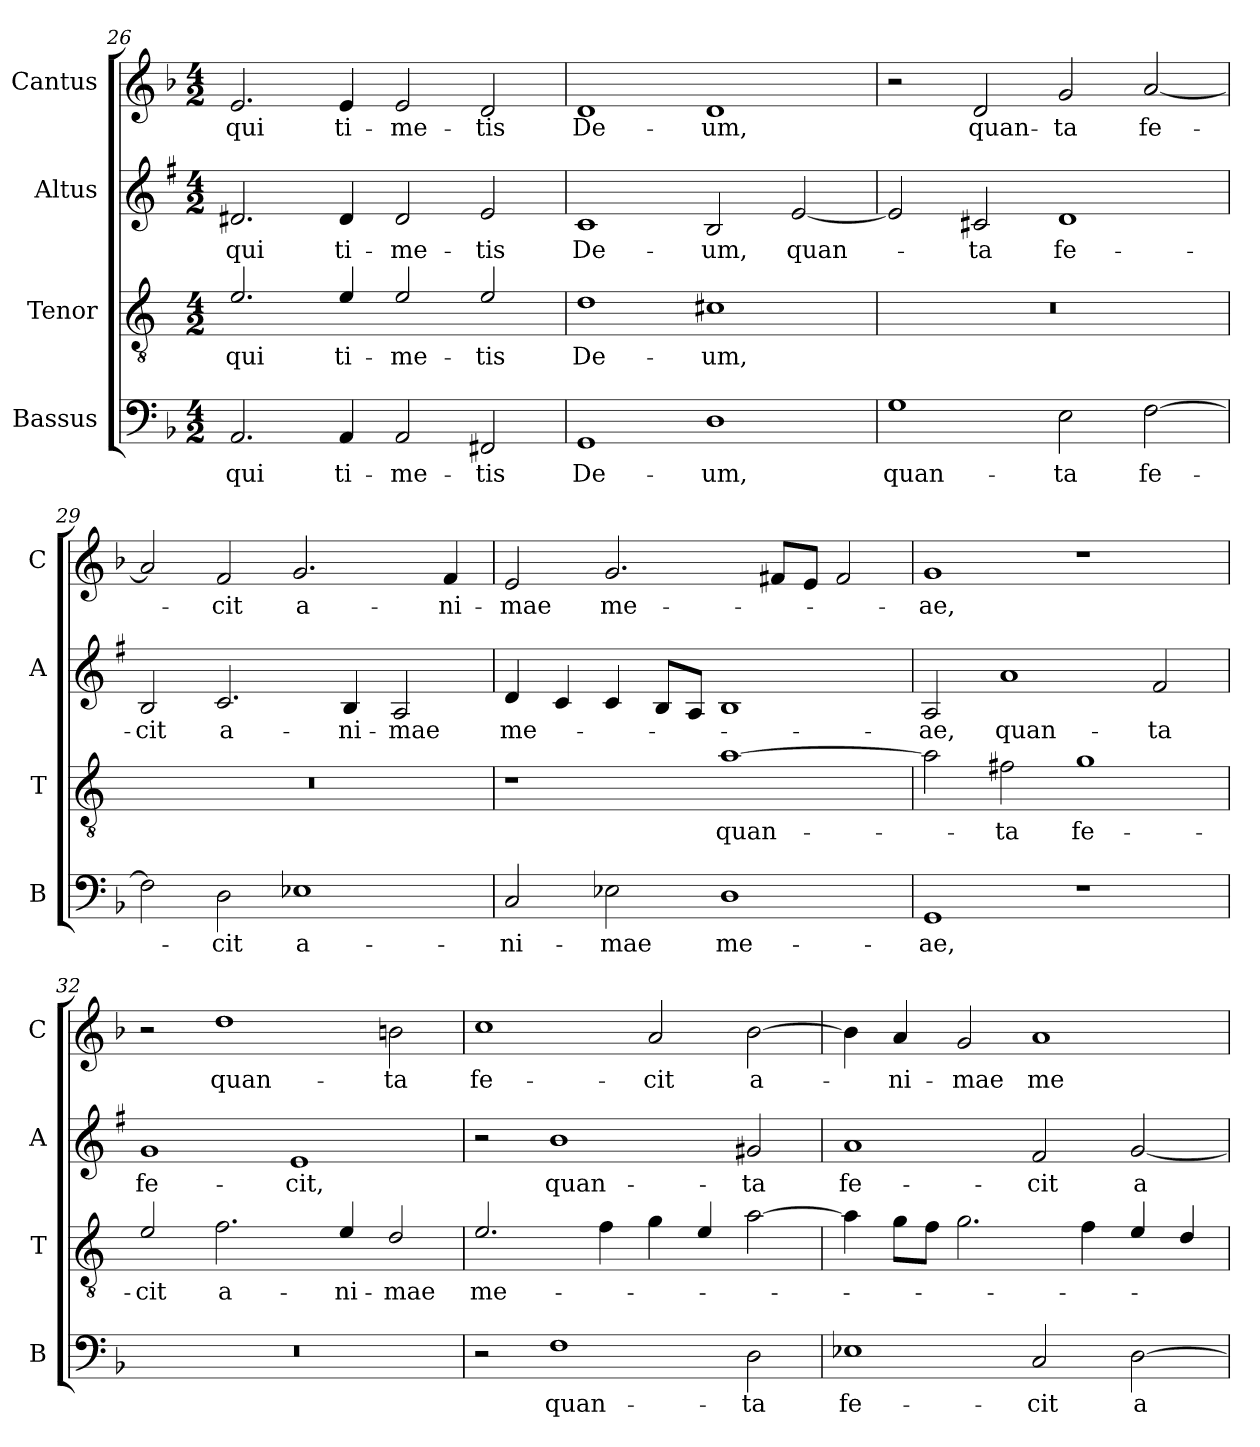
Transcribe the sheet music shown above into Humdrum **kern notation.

**kern	**text	**kern	**text	**kern	**text	**kern	**text
*part4	*part4	*part3	*part3	*part2	*part2	*part1	*part1
*staff4	*staff4	*staff3	*staff3	*staff2	*staff2	*staff1	*staff1
*I"Bassus	*	*I"Tenor	*	*I"Altus	*	*I"Cantus	*
*I'B	*	*I'T	*	*I'A	*	*I'C	*
*clefF4	*	*clefGv2	*	*clefG2	*	*clefG2	*
*	*	*ITrd4c7	*	*ITrd1c2	*	*	*
*k[b-]	*	*k[b-]	*	*k[b-]	*	*k[b-]	*
*F:	*	*F:	*	*F:	*	*F:	*
*M4/2	*	*M4/2	*	*M4/2	*	*M4/2	*
=26	=26	=26	=26	=26	=26	=26	=26
!	!LO:LY:b	!	!LO:LY:b	!	!LO:LY:b	!	!LO:LY:b
2.AA/	qui	2.A/	qui	2.c#X/	qui	2.e/	qui
!	!LO:LY:b	!	!LO:LY:b	!	!LO:LY:b	!	!LO:LY:b
4AA/	ti-	4A/	ti-	4c#/	ti-	4e/	ti-
!	!LO:LY:b	!	!LO:LY:b	!	!LO:LY:b	!	!LO:LY:b
2AA/	-me-	2A/	-me-	2c#/	-me-	2e/	-me-
!	!LO:LY:b	!	!LO:LY:b	!	!LO:LY:b	!	!LO:LY:b
2FF#X/	-tis	2A/	-tis	2d/	-tis	2d/	-tis
=27	=27	=27	=27	=27	=27	=27	=27
!	!LO:LY:b	!	!LO:LY:b	!	!LO:LY:b	!	!LO:LY:b
1GG	De-	1G	De-	1B-	De-	1d	De-
!	!LO:LY:b	!	!LO:LY:b	!	!LO:LY:b	!	!LO:LY:b
1D	-um,	1F#X	-um,	2A/	-um,	1d	-um,
!	!	!	!	!	!LO:LY:b	!	!
.	.	.	.	[2d/	quan-	.	.
!!LO:LB:g=z
=28	=28	=28	=28	=28	=28	=28	=28
!	!LO:LY:b	!	!	!	!	!	!
1G	quan-	0r	.	2d/]	.	2r	.
!	!	!	!	!	!LO:LY:b	!	!LO:LY:b
.	.	.	.	2Bn/	-ta	2d/	quan-
!	!LO:LY:b	!	!	!	!LO:LY:b	!	!LO:LY:b
2E\	-ta	.	.	1c	fe-	2g/	-ta
!	!LO:LY:b	!	!	!	!	!	!LO:LY:b
[2F\	fe-	.	.	.	.	[2a/	fe-
=29	=29	=29	=29	=29	=29	=29	=29
!	!	!	!	!	!LO:LY:b	!	!
2F\]	.	0r	.	2A/	-cit	2a/]	.
!	!LO:LY:b	!	!	!	!LO:LY:b	!	!LO:LY:b
2D\	-cit	.	.	2.B-/	a-	2f/	-cit
!	!LO:LY:b	!	!	!	!	!	!LO:LY:b
1E-X	a-	.	.	.	.	2.g/	a-
!	!	!	!	!	!LO:LY:b	!	!
.	.	.	.	4A/	-ni-	.	.
!	!	!	!	!	!LO:LY:b	!	!
.	.	.	.	2G/	-mae	.	.
!	!	!	!	!	!	!	!LO:LY:b
.	.	.	.	.	.	4f/	-ni-
=30	=30	=30	=30	=30	=30	=30	=30
!	!LO:LY:b	!	!	!	!LO:LY:b	!	!LO:LY:b
2C/	-ni-	1r	.	4c/	me-	2e/	-mae
.	.	.	.	4B-/	.	.	.
!	!LO:LY:b	!	!	!	!	!	!LO:LY:b
2E-X\	-mae	.	.	4B-/	.	2.g/	me-
.	.	.	.	8A/L	.	.	.
.	.	.	.	8G/J	.	.	.
!	!LO:LY:b	!	!LO:LY:b	!	!	!	!
1D	me-	[1d	quan-	1A	.	.	.
.	.	.	.	.	.	8f#X/L	.
.	.	.	.	.	.	8e/J	.
.	.	.	.	.	.	2f#/	.
=31	=31	=31	=31	=31	=31	=31	=31
!	!LO:LY:b	!	!	!	!LO:LY:b	!	!LO:LY:b
1GG	-ae,	2d\]	.	2G/	-ae,	1g	-ae,
!	!	!	!LO:LY:b	!	!LO:LY:b	!	!
.	.	2Bn\	-ta	1g	quan-	.	.
!	!	!	!LO:LY:b	!	!	!	!
1r	.	1c	fe-	.	.	1r	.
!	!	!	!	!	!LO:LY:b	!	!
.	.	.	.	2e/	-ta	.	.
!!LO:PB:g=z
=32	=32	=32	=32	=32	=32	=32	=32
!	!	!	!LO:LY:b	!	!LO:LY:b	!	!
0r	.	2A/	-cit	1f	fe-	2r	.
!	!	!	!LO:LY:b	!	!	!	!LO:LY:b
.	.	2.B-\	a-	.	.	1dd	quan-
!	!	!	!	!	!LO:LY:b	!	!
.	.	.	.	1d	-cit,	.	.
!	!	!	!LO:LY:b	!	!	!	!
.	.	4A/	-ni-	.	.	.	.
!	!	!	!LO:LY:b	!	!	!	!LO:LY:b
.	.	2G/	-mae	.	.	2bn\	-ta
=33	=33	=33	=33	=33	=33	=33	=33
!	!	!	!LO:LY:b	!	!	!	!LO:LY:b
2r	.	2.A/	me-	2r	.	1cc	fe-
!	!LO:LY:b	!	!	!	!LO:LY:b	!	!
1F	quan-	.	.	1a	quan-	.	.
.	.	4B-\	.	.	.	.	.
!	!	!	!	!	!	!	!LO:LY:b
.	.	4c\	.	.	.	2a/	-cit
.	.	4A/	.	.	.	.	.
!	!LO:LY:b	!	!	!	!LO:LY:b	!	!LO:LY:b
2D\	-ta	[2d\	.	2f#X/	-ta	[2b-\	a-
=34	=34	=34	=34	=34	=34	=34	=34
!	!LO:LY:b	!	!	!	!LO:LY:b	!	!
1E-X	fe-	4d\]	.	1g	fe-	4b-\]	.
!	!	!	!	!	!	!	!LO:LY:b
.	.	8c\L	.	.	.	4a/	-ni-
.	.	8B-\J	.	.	.	.	.
!	!	!	!	!	!	!	!LO:LY:b
.	.	2.c\	.	.	.	2g/	-mae
!	!LO:LY:b	!	!	!	!LO:LY:b	!	!LO:LY:b
2C/	-cit	.	.	2e/	-cit	1a	me-
.	.	4B-\	.	.	.	.	.
!	!LO:LY:b	!	!	!	!LO:LY:b	!	!
[2D\	a-	4A/	.	[2f/	a-	.	.
.	.	4G/	.	.	.	.	.
=	=	=	=	=	=	=	=
*-	*-	*-	*-	*-	*-	*-	*-
